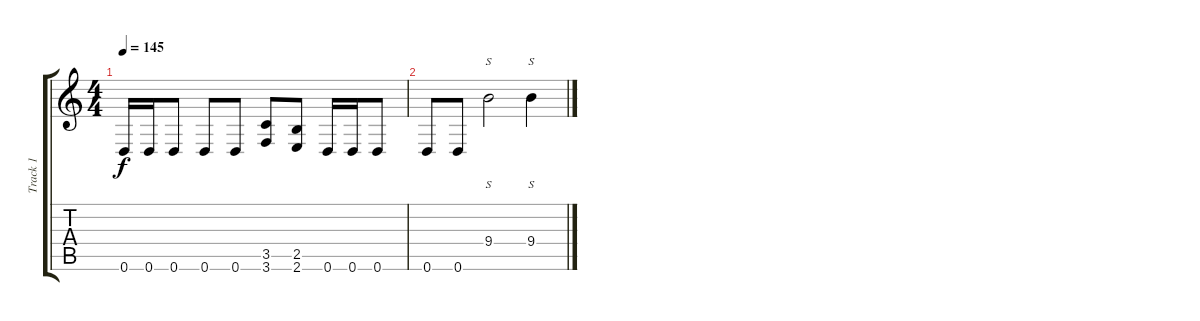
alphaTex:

\track ("Track 1" "Track 1") {instrument electricbassfinger}
\staff {score tabs}
\tuning (E4 B3 G3 D3 A2 D2) {hide}
\ts (4 4)
\tempo 145
\clef g2
\ks c
0.6.16{dy f} 0.6.16 0.6.8 0.6.8 0.6.8 (3.5 3.6).8 (2.5 2.6).8 0.6.16 0.6.16 0.6.8 |
0.6.8 0.6.8 9.4.2{s} 9.4.4{s}
